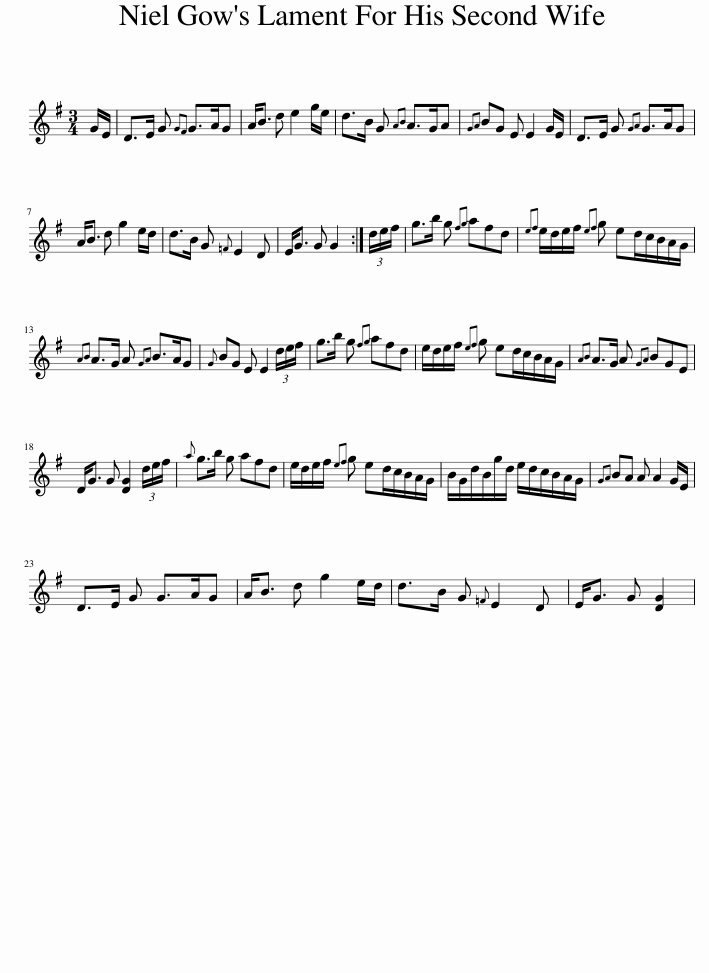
X:1
L:1/8
M:3/4
I:linebreak $
K:G
V:1 treble
V:1
 G/E/ | D>E G{GF} G>AG | A<B d e2 g/e/ | d>B G{AB} A>GA |{GA} BG E E2 G/E/ | %5
 D>E G{GA} G>AG |$ A<B d g2 e/d/ | d>B G{=F} E2 D | E<G G G2 :| (3d/e/f/ | %10
 g>b g{fg} afd |{ef} e/d/e/f/{ef} g ed/c/B/A/G/ |${AB} A>G A{GA} B>AG |{G} BG E E2 (3d/e/f/ | g>b g{fg} afd | %15
 e/d/e/f/{ef} g ed/c/B/A/G/ |{AB} A>G A{GA} BGE |$ D<G G [DG]2 (3d/e/f/ |{a} g>b g afd | e/d/e/f/{ef} g ed/c/B/A/G/ | %20
 B/G/d/B/g/d/ e/d/c/B/A/G/ |{GA} BA A A2 G/E/ |$ D>E G G>AG | A<B d g2 e/d/ | d>B G{=F} E2 D | %25
 E<G G [DG]2 | %26
